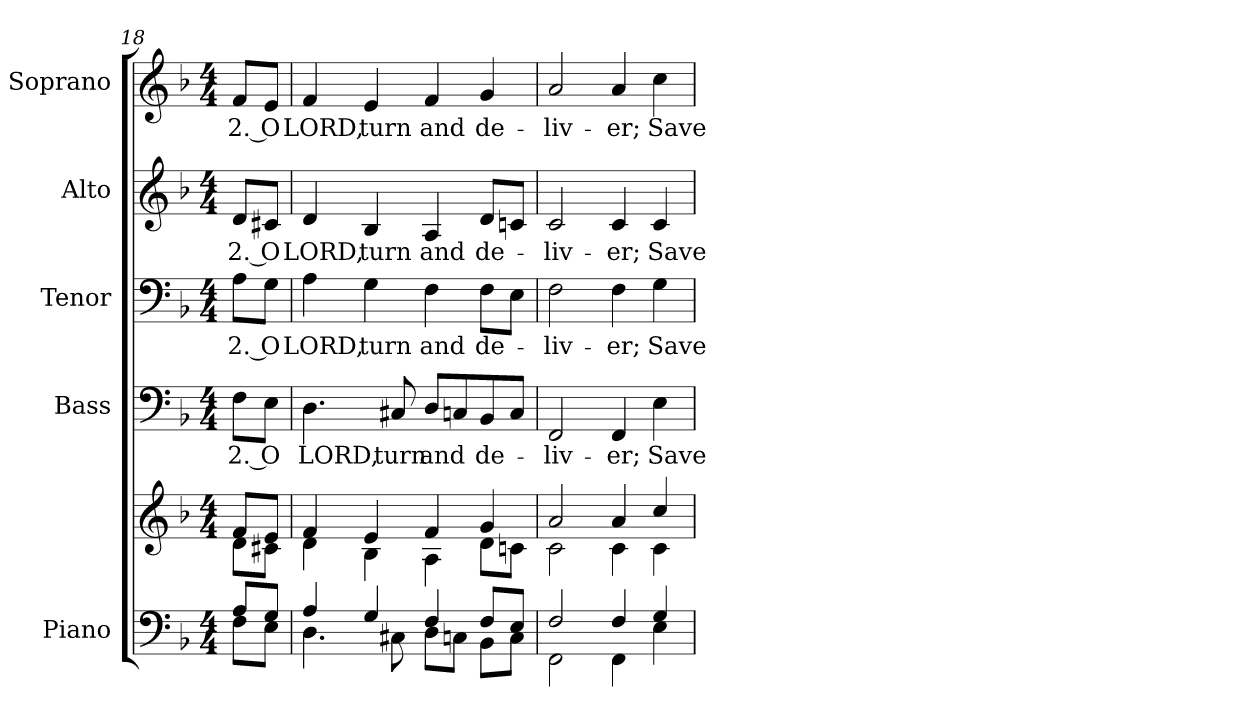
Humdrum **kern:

**kern	**kern	**kern	**text	**kern	**text	**kern	**text	**kern	**text
*part5	*part5	*part4	*part4	*part3	*part3	*part2	*part2	*part1	*part1
*staff6	*staff5	*staff4	*staff4	*staff3	*staff3	*staff2	*staff2	*staff1	*staff1
*I"Piano	*	*I"Bass	*	*I"Tenor	*	*I"Alto	*	*I"Soprano	*
*I'Pno.	*	*I'B.	*	*I'T.	*	*I'A.	*	*I'S.	*
*clefF4	*clefG2	*clefF4	*	*clefF4	*	*clefG2	*	*clefG2	*
*k[b-]	*k[b-]	*k[b-]	*	*k[b-]	*	*k[b-]	*	*k[b-]	*
*F:	*F:	*F:	*	*F:	*	*F:	*	*F:	*
*M4/4	*M4/4	*M4/4	*	*M4/4	*	*M4/4	*	*M4/4	*
=18	=18	=18	=18	=18	=18	=18	=18	=18	=18
*^	*^	*	*	*	*	*	*	*	*
!	!	!	!	!	!LO:LY:b:color=#000000	!	!	!	!	!	!
!	!	!	!	!	!	!	!LO:LY:b:color=#000000	!	!	!	!
!	!	!	!	!	!	!	!	!	!LO:LY:b:color=#000000	!	!
!	!	!	!	!	!	!	!	!	!	!	!LO:LY:b:color=#000000
8Ai/L	8Fi\L	8fi/L	8di\L	8Fi\L	2. O	8Ai\L	2. O	8di/L	2. O	8fi/L	2. O
8Gi/J	8Ei\J	8ei/J	8c#Xi\J	8Ei\J	.	8Gi\J	.	8c#Xi/J	.	8ei/J	.
=19	=19	=19	=19	=19	=19	=19	=19	=19	=19	=19	=19
!	!	!	!	!	!LO:LY:b:color=#000000	!	!	!	!	!	!
!	!	!	!	!	!	!	!LO:LY:b:color=#000000	!	!	!	!
!	!	!	!	!	!	!	!	!	!LO:LY:b:color=#000000	!	!
!	!	!	!	!	!	!	!	!	!	!	!LO:LY:b:color=#000000
4Ai/	4.Di\	4fi/	4di\	4.Di\	LORD,	4Ai\	LORD,	4di/	LORD,	4fi/	LORD,
!	!	!	!	!	!	!	!LO:LY:b:color=#000000	!	!	!	!
!	!	!	!	!	!	!	!	!	!LO:LY:b:color=#000000	!	!
!	!	!	!	!	!	!	!	!	!	!	!LO:LY:b:color=#000000
4Gi/	.	4ei/	4B-i\	.	.	4Gi\	turn	4B-i/	turn	4ei/	turn
!	!	!	!	!	!LO:LY:b:color=#000000	!	!	!	!	!	!
.	8C#Xi\	.	.	8C#Xi/	turn	.	.	.	.	.	.
!	!	!	!	!	!LO:LY:b:color=#000000	!	!	!	!	!	!
!	!	!	!	!	!	!	!LO:LY:b:color=#000000	!	!	!	!
!	!	!	!	!	!	!	!	!	!LO:LY:b:color=#000000	!	!
!	!	!	!	!	!	!	!	!	!	!	!LO:LY:b:color=#000000
4Fi/	8Di\L	4fi/	4Ai\	8Di/L	and	4Fi\	and	4Ai/	and	4fi/	and
.	8Cni\J	.	.	8Cni/	.	.	.	.	.	.	.
!	!	!	!	!	!LO:LY:b:color=#000000	!	!	!	!	!	!
!	!	!	!	!	!	!	!LO:LY:b:color=#000000	!	!	!	!
!	!	!	!	!	!	!	!	!	!LO:LY:b:color=#000000	!	!
!	!	!	!	!	!	!	!	!	!	!	!LO:LY:b:color=#000000
8Fi/L	8BB-i\L	4gi/	8di\L	8BB-i/	de-	8Fi\L	de-	8di/L	de-	4gi/	de-
8Ei/J	8Ci\J	.	8cni\J	8Ci/J	.	8Ei\J	.	8cni/J	.	.	.
=20	=20	=20	=20	=20	=20	=20	=20	=20	=20	=20	=20
!	!	!	!	!	!LO:LY:b:color=#000000	!	!	!	!	!	!
!	!	!	!	!	!	!	!LO:LY:b:color=#000000	!	!	!	!
!	!	!	!	!	!	!	!	!	!LO:LY:b:color=#000000	!	!
!	!	!	!	!	!	!	!	!	!	!	!LO:LY:b:color=#000000
2Fi/	2FFi\	2ai/	2ci\	2FFi/	-liv-	2Fi\	-liv-	2ci/	-liv-	2ai/	-liv-
!	!	!	!	!	!LO:LY:b:color=#000000	!	!	!	!	!	!
!	!	!	!	!	!	!	!LO:LY:b:color=#000000	!	!	!	!
!	!	!	!	!	!	!	!	!	!LO:LY:b:color=#000000	!	!
!	!	!	!	!	!	!	!	!	!	!	!LO:LY:b:color=#000000
4Fi/	4FFi\	4ai/	4ci\	4FFi/	-er;	4Fi\	-er;	4ci/	-er;	4ai/	-er;
!	!	!	!	!	!LO:LY:b:color=#000000	!	!	!	!	!	!
!	!	!	!	!	!	!	!LO:LY:b:color=#000000	!	!	!	!
!	!	!	!	!	!	!	!	!	!LO:LY:b:color=#000000	!	!
!	!	!	!	!	!	!	!	!	!	!	!LO:LY:b:color=#000000
4Gi/	4Ei\	4cci/	4ci\	4Ei\	Save	4Gi\	Save	4ci/	Save	4cci\	Save
*v	*v	*	*	*	*	*	*	*	*	*	*
*	*v	*v	*	*	*	*	*	*	*	*
=	=	=	=	=	=	=	=	=	=
*-	*-	*-	*-	*-	*-	*-	*-	*-	*-
